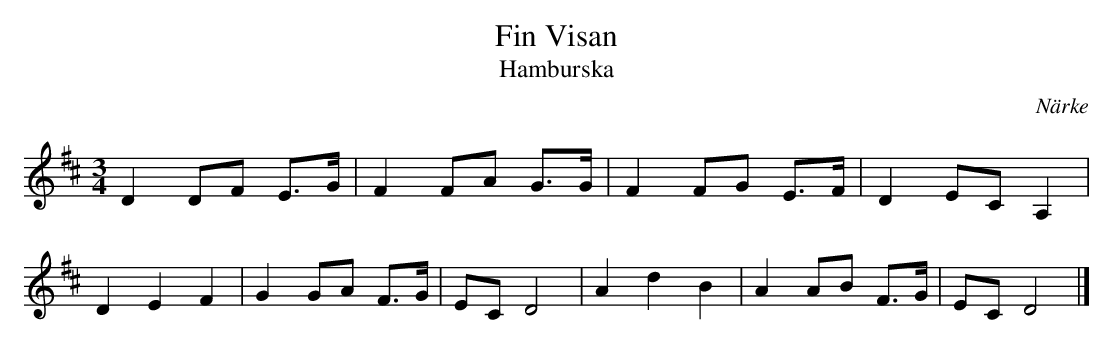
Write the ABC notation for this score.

X:1
T:Fin Visan
T:Hamburska
M:3/4
L:1/8
O:Närke
K:D
D2 DF E>G | F2 FA G>G | F2 FG E>F | D2 ECA,2 |
D2 E2 F2 | G2 GA F>G | ECD4 | A2 d2 B2 | A2 AB F>G | ECD4 |]
